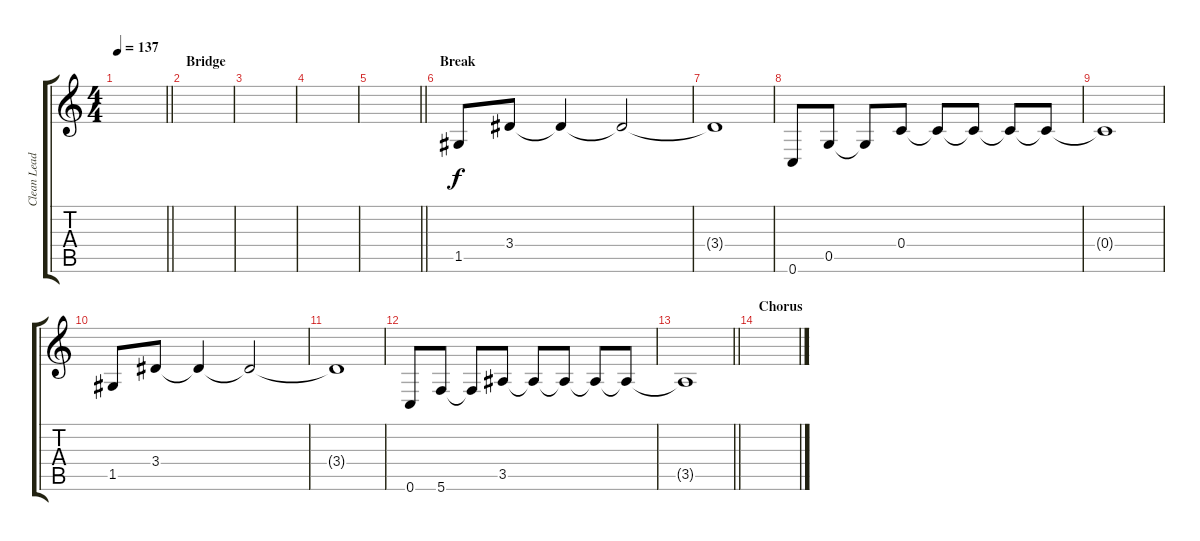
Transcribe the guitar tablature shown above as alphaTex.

\track ("Clean Lead Guitar" "Clean Lead") {instrument electricguitarclean}
\staff {score tabs}
\tuning (D4 A3 F3 C3 G2 C2) {hide}
\ts (4 4)
\tempo 137
\clef g2
\barLineRight lightlight
\ks c
|
\section ("" "Bridge")
|
|
|
\barLineRight lightlight
|
\section ("" "Break")
1.5.8 3.4.8 3.4{t}.4 3.4{t}.2 |
3.4{t}.1 |
0.6.8 0.5.8 0.5{t}.8 0.4.8 0.4{t}.8 0.4{t}.8 0.4{t}.8 0.4{t}.8 |
0.4{t}.1 |
1.5.8 3.4.8 3.4{t}.4 3.4{t}.2 |
3.4{t}.1 |
0.6.8 5.6.8 5.6{t}.8 3.5.8 3.5{t}.8 3.5{t}.8 3.5{t}.8 3.5{t}.8 |
\barLineRight lightlight
3.5{t}.1 |
\section ("" "Chorus")
